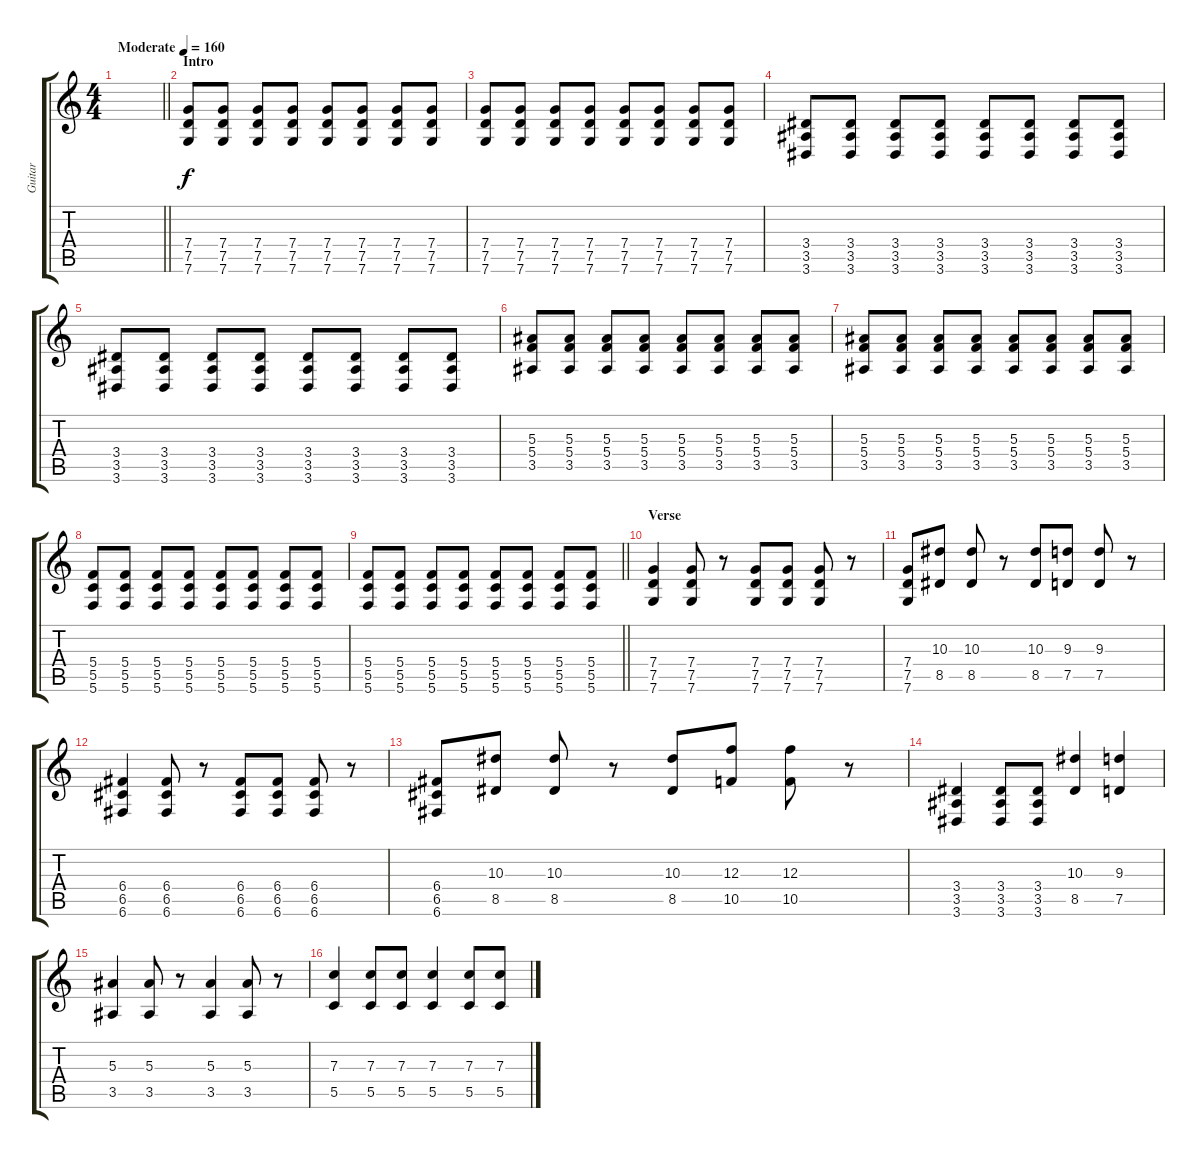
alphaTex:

\track ("Guitar" "Guitar") {instrument distortionguitar}
\staff {score tabs}
\tuning (D4 A3 F3 C3 G2 C2) {hide}
\ts (4 4)
\tempo (160 "Moderate")
\clef g2
\barLineRight lightlight
\ks c
|
\section ("" "Intro")
(7.4 7.5 7.6).8 (7.4 7.5 7.6).8 (7.4 7.5 7.6).8 (7.4 7.5 7.6).8 (7.4 7.5 7.6).8 (7.4 7.5 7.6).8 (7.4 7.5 7.6).8 (7.4 7.5 7.6).8 |
(7.4 7.5 7.6).8 (7.4 7.5 7.6).8 (7.4 7.5 7.6).8 (7.4 7.5 7.6).8 (7.4 7.5 7.6).8 (7.4 7.5 7.6).8 (7.4 7.5 7.6).8 (7.4 7.5 7.6).8 |
(3.4 3.5 3.6).8 (3.4 3.5 3.6).8 (3.4 3.5 3.6).8 (3.4 3.5 3.6).8 (3.4 3.5 3.6).8 (3.4 3.5 3.6).8 (3.4 3.5 3.6).8 (3.4 3.5 3.6).8 |
(3.4 3.5 3.6).8 (3.4 3.5 3.6).8 (3.4 3.5 3.6).8 (3.4 3.5 3.6).8 (3.4 3.5 3.6).8 (3.4 3.5 3.6).8 (3.4 3.5 3.6).8 (3.4 3.5 3.6).8 |
(5.3 5.4 3.5).8 (5.3 5.4 3.5).8 (5.3 5.4 3.5).8 (5.3 5.4 3.5).8 (5.3 5.4 3.5).8 (5.3 5.4 3.5).8 (5.3 5.4 3.5).8 (5.3 5.4 3.5).8 |
(5.3 5.4 3.5).8 (5.3 5.4 3.5).8 (5.3 5.4 3.5).8 (5.3 5.4 3.5).8 (5.3 5.4 3.5).8 (5.3 5.4 3.5).8 (5.3 5.4 3.5).8 (5.3 5.4 3.5).8 |
(5.4 5.5 5.6).8 (5.4 5.5 5.6).8 (5.4 5.5 5.6).8 (5.4 5.5 5.6).8 (5.4 5.5 5.6).8 (5.4 5.5 5.6).8 (5.4 5.5 5.6).8 (5.4 5.5 5.6).8 |
\barLineRight lightlight
(5.4 5.5 5.6).8 (5.4 5.5 5.6).8 (5.4 5.5 5.6).8 (5.4 5.5 5.6).8 (5.4 5.5 5.6).8 (5.4 5.5 5.6).8 (5.4 5.5 5.6).8 (5.4 5.5 5.6).8 |
\section ("" "Verse")
(7.4 7.5 7.6).4 (7.4 7.5 7.6).8 r.8 (7.4 7.5 7.6).8 (7.4 7.5 7.6).8 (7.4 7.5 7.6).8 r.8 |
(7.4 7.5 7.6).8 (10.3 8.5).8 (10.3 8.5).8 r.8 (10.3 8.5).8 (9.3 7.5).8 (9.3 7.5).8 r.8 |
(6.4 6.5 6.6).4 (6.4 6.5 6.6).8 r.8 (6.4 6.5 6.6).8 (6.4 6.5 6.6).8 (6.4 6.5 6.6).8 r.8 |
(6.4 6.5 6.6).8 (10.3 8.5).8 (10.3 8.5).8 r.8 (10.3 8.5).8 (12.3 10.5).8 (12.3 10.5).8 r.8 |
(3.4 3.5 3.6).4 (3.4 3.5 3.6).8 (3.4 3.5 3.6).8 (10.3 8.5).4 (9.3 7.5).4 |
(5.3 3.5).4 (5.3 3.5).8 r.8 (5.3 3.5).4 (5.3 3.5).8 r.8 |
(7.3 5.5).4 (7.3 5.5).8 (7.3 5.5).8 (7.3 5.5).4 (7.3 5.5).8 (7.3 5.5).8
